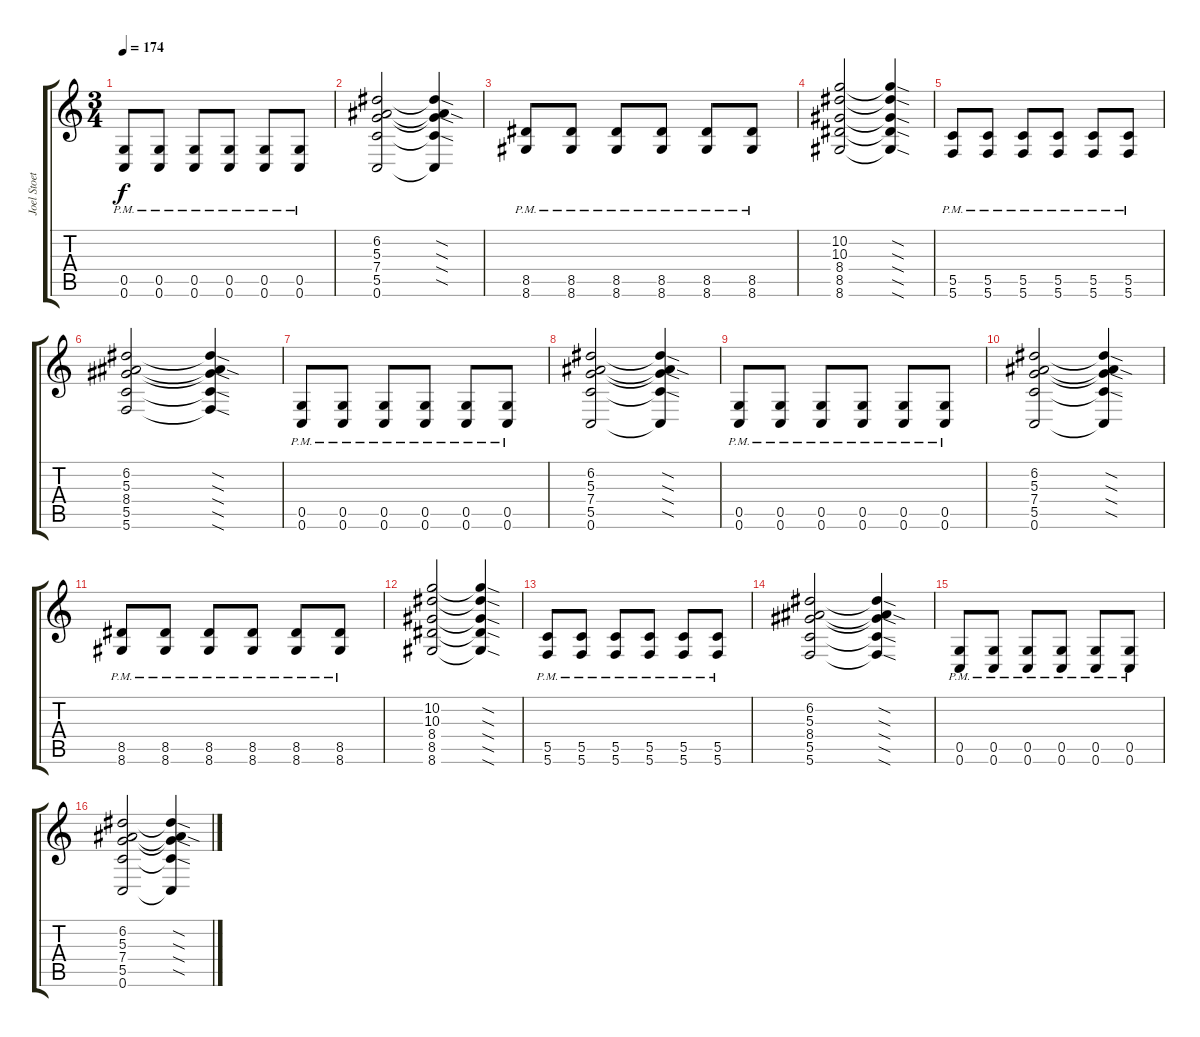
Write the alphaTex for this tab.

\track ("Joel Stoetzel" "Joel Stoet") {instrument distortionguitar}
\staff {score tabs}
\tuning (D4 A3 F3 C3 G2 C2) {hide}
\ts (3 4)
\tempo 174
\clef g2
\ks c
(0.5{pm} 0.6{pm}).8{dy f} (0.5{pm} 0.6{pm}).8 (0.5{pm} 0.6{pm}).8 (0.5{pm} 0.6{pm}).8 (0.5{pm} 0.6{pm}).8 (0.5{pm} 0.6{pm}).8 |
(6.2 5.3 7.4 5.5 0.6).2 (6.2{sod t} 5.3{sod t} 7.4{sod t} 5.5{sod t} 0.6{t}).4 |
(8.5{pm} 8.6{pm}).8{instrument distortionguitar} (8.5{pm} 8.6{pm}).8 (8.5{pm} 8.6{pm}).8 (8.5{pm} 8.6{pm}).8 (8.5{pm} 8.6{pm}).8 (8.5{pm} 8.6{pm}).8 |
(10.2 10.3 8.4 8.5 8.6).2 (10.2{sod t} 10.3{sod t} 8.4{sod t} 8.5{sod t} 8.6{sod t}).4 |
(5.5{pm} 5.6{pm}).8 (5.5{pm} 5.6{pm}).8 (5.5{pm} 5.6{pm}).8 (5.5{pm} 5.6{pm}).8 (5.5{pm} 5.6{pm}).8 (5.5{pm} 5.6{pm}).8 |
(6.2 5.3 8.4 5.5 5.6).2 (6.2{sod t} 5.3{sod t} 8.4{sod t} 5.5{sod t} 5.6{sod t}).4 |
(0.5{pm} 0.6{pm}).8 (0.5{pm} 0.6{pm}).8 (0.5{pm} 0.6{pm}).8 (0.5{pm} 0.6{pm}).8 (0.5{pm} 0.6{pm}).8 (0.5{pm} 0.6{pm}).8 |
(6.2 5.3 7.4 5.5 0.6).2 (6.2{sod t} 5.3{sod t} 7.4{sod t} 5.5{sod t} 0.6{t}).4 |
(0.5{pm} 0.6{pm}).8 (0.5{pm} 0.6{pm}).8 (0.5{pm} 0.6{pm}).8 (0.5{pm} 0.6{pm}).8 (0.5{pm} 0.6{pm}).8 (0.5{pm} 0.6{pm}).8 |
(6.2 5.3 7.4 5.5 0.6).2 (6.2{sod t} 5.3{sod t} 7.4{sod t} 5.5{sod t} 0.6{t}).4 |
(8.5{pm} 8.6{pm}).8{volume 11} (8.5{pm} 8.6{pm}).8 (8.5{pm} 8.6{pm}).8 (8.5{pm} 8.6{pm}).8 (8.5{pm} 8.6{pm}).8 (8.5{pm} 8.6{pm}).8 |
(10.2 10.3 8.4 8.5 8.6).2 (10.2{sod t} 10.3{sod t} 8.4{sod t} 8.5{sod t} 8.6{sod t}).4 |
(5.5{pm} 5.6{pm}).8 (5.5{pm} 5.6{pm}).8 (5.5{pm} 5.6{pm}).8 (5.5{pm} 5.6{pm}).8 (5.5{pm} 5.6{pm}).8 (5.5{pm} 5.6{pm}).8 |
(6.2 5.3 8.4 5.5 5.6).2 (6.2{sod t} 5.3{sod t} 8.4{sod t} 5.5{sod t} 5.6{sod t}).4 |
(0.5{pm} 0.6{pm}).8 (0.5{pm} 0.6{pm}).8 (0.5{pm} 0.6{pm}).8 (0.5{pm} 0.6{pm}).8 (0.5{pm} 0.6{pm}).8 (0.5{pm} 0.6{pm}).8 |
(6.2 5.3 7.4 5.5 0.6).2{volume 9} (6.2{sod t} 5.3{sod t} 7.4{sod t} 5.5{sod t} 0.6{t}).4
